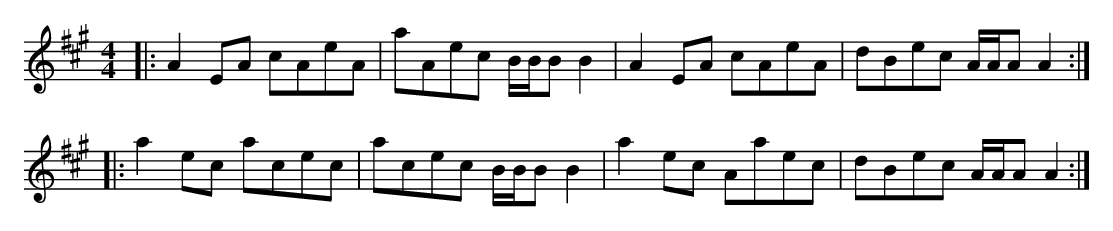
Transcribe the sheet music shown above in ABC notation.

X:1
M:4/4
K:A
|:A2 EA cAeA|aAec B/B/B B2|A2 EA cAeA|dBec A/A/A A2:|
|:a2 ec acec|acec B/B/B B2|a2 ec Aaec|dBec A/A/A A2:|
